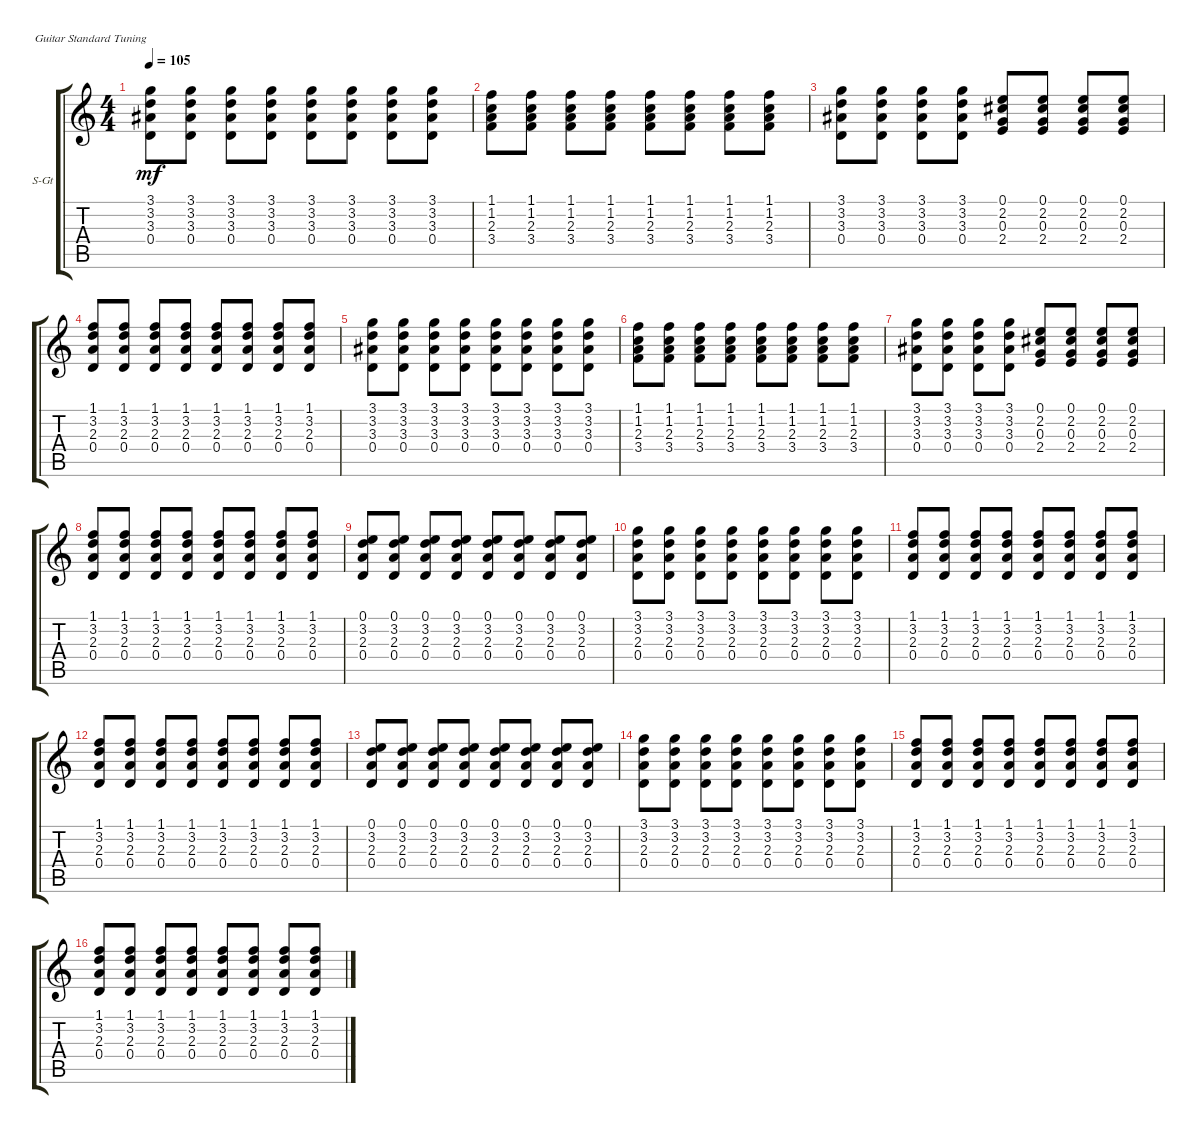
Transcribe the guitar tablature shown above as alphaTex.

\bracketExtendMode groupsimilarinstruments
\firstSystemTrackNameOrientation horizontal
\otherSystemsTrackNameOrientation horizontal
\track ("Александр Васильев (левый канал)" "S-Gt") {instrument acousticguitarsteel}
\staff {score tabs}
\tuning (E4 B3 G3 D3 A2 E2)
\ts (4 4)
\tempo 105
\clef g2
\ks c
(3.1 3.2 3.3 0.4).8{dy mf} (3.1 3.2 3.3 0.4).8 (3.1 3.2 3.3 0.4).8 (3.1 3.2 3.3 0.4).8 (3.1 3.2 3.3 0.4).8 (3.1 3.2 3.3 0.4).8 (3.1 3.2 3.3 0.4).8 (3.1 3.2 3.3 0.4).8 |
(1.1 1.2 2.3 3.4).8 (1.1 1.2 2.3 3.4).8 (1.1 1.2 2.3 3.4).8 (1.1 1.2 2.3 3.4).8 (1.1 1.2 2.3 3.4).8 (1.1 1.2 2.3 3.4).8 (1.1 1.2 2.3 3.4).8 (1.1 1.2 2.3 3.4).8 |
(3.1 3.2 3.3 0.4).8 (3.1 3.2 3.3 0.4).8 (3.1 3.2 3.3 0.4).8 (3.1 3.2 3.3 0.4).8 (0.1 2.2 0.3 2.4).8 (0.1 2.2 0.3 2.4).8 (0.1 2.2 0.3 2.4).8 (0.1 2.2 0.3 2.4).8 |
(1.1 3.2 2.3 0.4).8 (1.1 3.2 2.3 0.4).8 (1.1 3.2 2.3 0.4).8 (1.1 3.2 2.3 0.4).8 (1.1 3.2 2.3 0.4).8 (1.1 3.2 2.3 0.4).8 (1.1 3.2 2.3 0.4).8 (1.1 3.2 2.3 0.4).8 |
(3.1 3.2 3.3 0.4).8 (3.1 3.2 3.3 0.4).8 (3.1 3.2 3.3 0.4).8 (3.1 3.2 3.3 0.4).8 (3.1 3.2 3.3 0.4).8 (3.1 3.2 3.3 0.4).8 (3.1 3.2 3.3 0.4).8 (3.1 3.2 3.3 0.4).8 |
(1.1 1.2 2.3 3.4).8 (1.1 1.2 2.3 3.4).8 (1.1 1.2 2.3 3.4).8 (1.1 1.2 2.3 3.4).8 (1.1 1.2 2.3 3.4).8 (1.1 1.2 2.3 3.4).8 (1.1 1.2 2.3 3.4).8 (1.1 1.2 2.3 3.4).8 |
(3.1 3.2 3.3 0.4).8 (3.1 3.2 3.3 0.4).8 (3.1 3.2 3.3 0.4).8 (3.1 3.2 3.3 0.4).8 (0.1 2.2 0.3 2.4).8 (0.1 2.2 0.3 2.4).8 (0.1 2.2 0.3 2.4).8 (0.1 2.2 0.3 2.4).8 |
(1.1 3.2 2.3 0.4).8 (1.1 3.2 2.3 0.4).8 (1.1 3.2 2.3 0.4).8 (1.1 3.2 2.3 0.4).8 (1.1 3.2 2.3 0.4).8 (1.1 3.2 2.3 0.4).8 (1.1 3.2 2.3 0.4).8 (1.1 3.2 2.3 0.4).8 |
(0.1 3.2 2.3 0.4).8 (0.1 3.2 2.3 0.4).8 (0.1 3.2 2.3 0.4).8 (0.1 3.2 2.3 0.4).8 (0.1 3.2 2.3 0.4).8 (0.1 3.2 2.3 0.4).8 (0.1 3.2 2.3 0.4).8 (0.1 3.2 2.3 0.4).8 |
(3.1 3.2 2.3 0.4).8 (3.1 3.2 2.3 0.4).8 (3.1 3.2 2.3 0.4).8 (3.1 3.2 2.3 0.4).8 (3.1 3.2 2.3 0.4).8 (3.1 3.2 2.3 0.4).8 (3.1 3.2 2.3 0.4).8 (3.1 3.2 2.3 0.4).8 |
(1.1 3.2 2.3 0.4).8 (1.1 3.2 2.3 0.4).8 (1.1 3.2 2.3 0.4).8 (1.1 3.2 2.3 0.4).8 (1.1 3.2 2.3 0.4).8 (1.1 3.2 2.3 0.4).8 (1.1 3.2 2.3 0.4).8 (1.1 3.2 2.3 0.4).8 |
(1.1 3.2 2.3 0.4).8 (1.1 3.2 2.3 0.4).8 (1.1 3.2 2.3 0.4).8 (1.1 3.2 2.3 0.4).8 (1.1 3.2 2.3 0.4).8 (1.1 3.2 2.3 0.4).8 (1.1 3.2 2.3 0.4).8 (1.1 3.2 2.3 0.4).8 |
(0.1 3.2 2.3 0.4).8 (0.1 3.2 2.3 0.4).8 (0.1 3.2 2.3 0.4).8 (0.1 3.2 2.3 0.4).8 (0.1 3.2 2.3 0.4).8 (0.1 3.2 2.3 0.4).8 (0.1 3.2 2.3 0.4).8 (0.1 3.2 2.3 0.4).8 |
(3.1 3.2 2.3 0.4).8 (3.1 3.2 2.3 0.4).8 (3.1 3.2 2.3 0.4).8 (3.1 3.2 2.3 0.4).8 (3.1 3.2 2.3 0.4).8 (3.1 3.2 2.3 0.4).8 (3.1 3.2 2.3 0.4).8 (3.1 3.2 2.3 0.4).8 |
(1.1 3.2 2.3 0.4).8 (1.1 3.2 2.3 0.4).8 (1.1 3.2 2.3 0.4).8 (1.1 3.2 2.3 0.4).8 (1.1 3.2 2.3 0.4).8 (1.1 3.2 2.3 0.4).8 (1.1 3.2 2.3 0.4).8 (1.1 3.2 2.3 0.4).8 |
(1.1 3.2 2.3 0.4).8 (1.1 3.2 2.3 0.4).8 (1.1 3.2 2.3 0.4).8 (1.1 3.2 2.3 0.4).8 (1.1 3.2 2.3 0.4).8 (1.1 3.2 2.3 0.4).8 (1.1 3.2 2.3 0.4).8 (1.1 3.2 2.3 0.4).8
